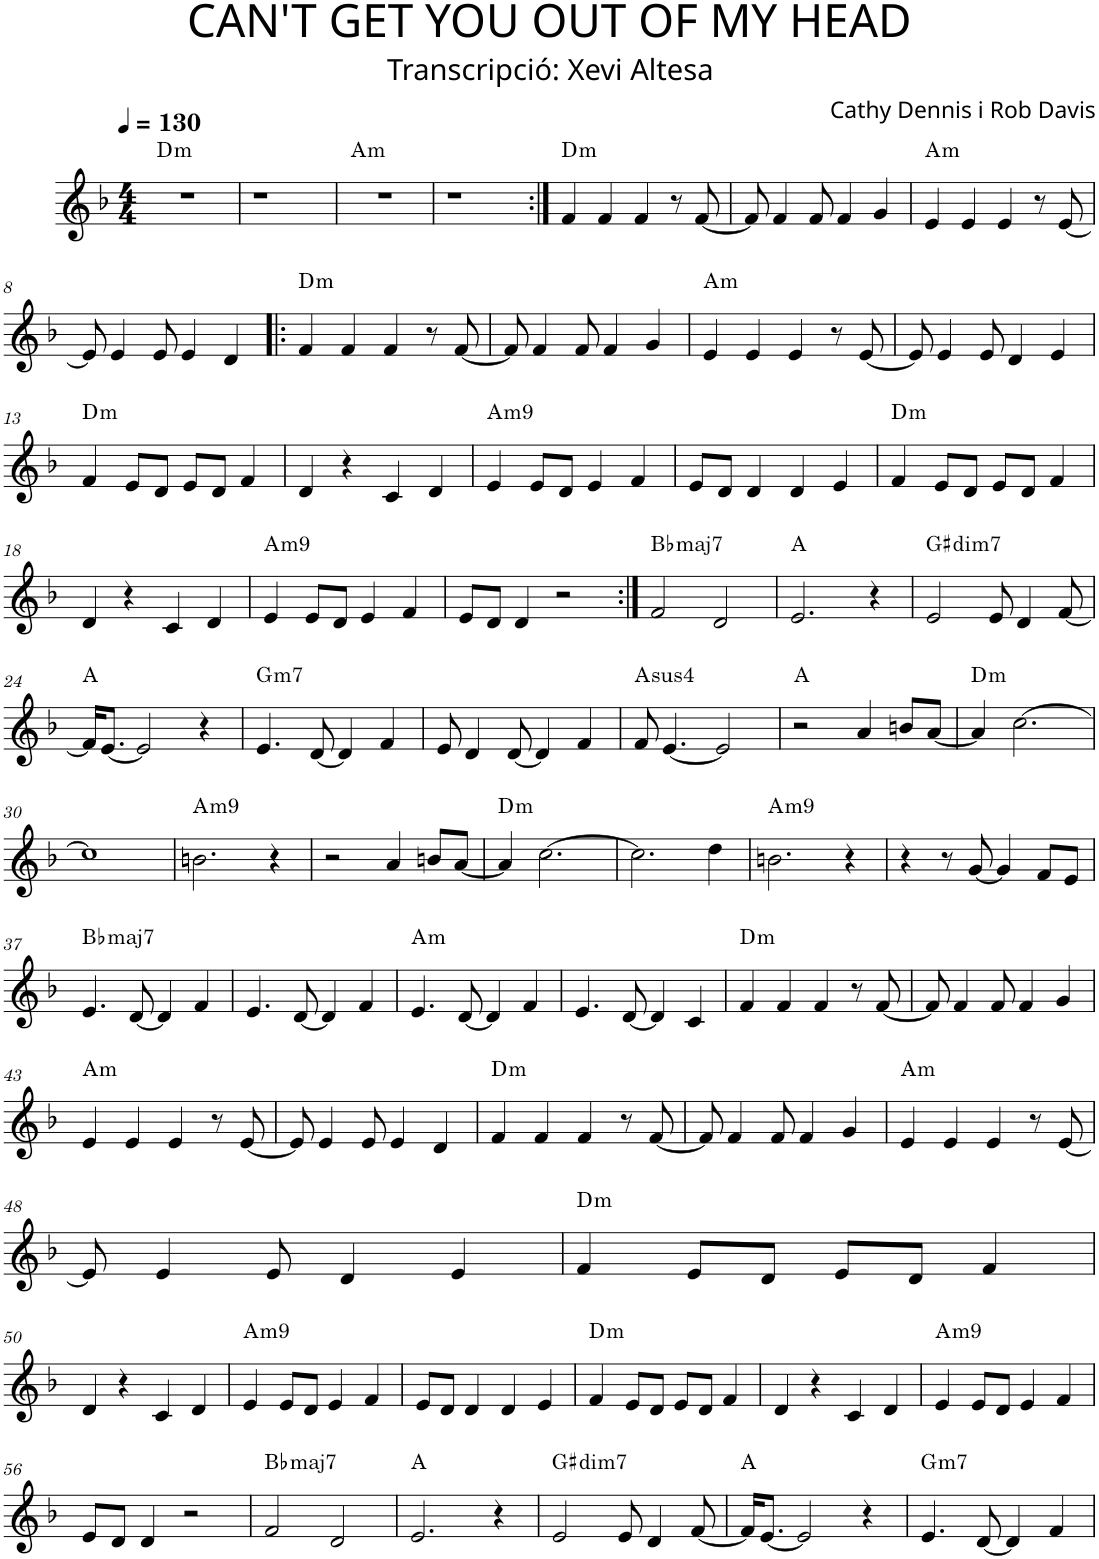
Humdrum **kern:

**kern	**harte
*part1	*part1
*staff1	*
*I"P1	*
*clefG2	*
*k[b-]	*
*M4/4	*
*MM130	*
=1	=1
!	!LO:H:kt=m
1r	D:min
=2	=2
1r	.
=3	=3
!	!LO:H:kt=m
1r	A:min
=4	=4
1r	.
=5:|!	=5:|!
!	!LO:H:kt=m
4f/	D:min
4f/	.
4f/	.
8r	.
[8f/	.
=6	=6
8f/]	.
4f/	.
8f/	.
4f/	.
4g/	.
=7	=7
!	!LO:H:kt=m
4e/	A:min
4e/	.
4e/	.
8r	.
[8e/	.
!!LO:LB:g=z
=8	=8
8e/]	.
4e/	.
8e/	.
4e/	.
4d/	.
=9!|:	=9!|:
!	!LO:H:kt=m
4f/	D:min
4f/	.
4f/	.
8r	.
[8f/	.
=10	=10
8f/]	.
4f/	.
8f/	.
4f/	.
4g/	.
=11	=11
!	!LO:H:kt=m
4e/	A:min
4e/	.
4e/	.
8r	.
[8e/	.
=12	=12
8e/]	.
4e/	.
8e/	.
4d/	.
4e/	.
!!LO:LB:g=z
=13	=13
!	!LO:H:kt=m
4f/	D:min
8e/L	.
8d/J	.
8e/L	.
8d/J	.
4f/	.
=14	=14
4d/	.
4r	.
4c/	.
4d/	.
=15	=15
!	!LO:H:kt=m9
4e/	A:min9
8e/L	.
8d/J	.
4e/	.
4f/	.
=16	=16
8e/L	.
8d/J	.
4d/	.
4d/	.
4e/	.
=17	=17
!	!LO:H:kt=m
4f/	D:min
8e/L	.
8d/J	.
8e/L	.
8d/J	.
4f/	.
!!LO:LB:g=z
=18	=18
4d/	.
4r	.
4c/	.
4d/	.
=19	=19
!	!LO:H:kt=m9
4e/	A:min9
8e/L	.
8d/J	.
4e/	.
4f/	.
=20	=20
8e/L	.
8d/J	.
4d/	.
2r	.
=21:|!	=21:|!
!	!LO:H:kt=maj7
2f/	Bb:maj7
2d/	.
=22	=22
2.e/	A:maj
4r	.
=23	=23
!	!LO:H:kt=dim7
2e/	G#:dim7
8e/	.
4d/	.
[8f/	.
!!LO:LB:g=z
=24	=24
16f/KL]	A:maj
[8.e/J	.
2e/]	.
4r	.
=25	=25
!	!LO:H:kt=m7
4.e/	G:min7
[8d/	.
4d/]	.
4f/	.
=26	=26
8e/	.
4d/	.
[8d/	.
4d/]	.
4f/	.
=27	=27
!	!LO:H:kt=4
8f/	A:sus4
[4.e/	.
2e/]	.
=28	=28
2r	A:maj
4a/	.
8bn/L	.
[8a/J	.
=29	=29
!	!LO:H:kt=m
4a/]	D:min
[2.cc\	.
!!LO:LB:g=z
=30	=30
1cc]	.
=31	=31
!	!LO:H:kt=m9
2.bn\	A:min9
4r	.
=32	=32
2r	.
4a/	.
8bn/L	.
[8a/J	.
=33	=33
!	!LO:H:kt=m
4a/]	D:min
[2.cc\	.
=34	=34
2.cc\]	.
4dd\	.
=35	=35
!	!LO:H:kt=m9
2.bn\	A:min9
4r	.
=36	=36
4r	.
8r	.
[8g/	.
4g/]	.
8f/L	.
8e/J	.
!!LO:LB:g=z
=37	=37
!	!LO:H:kt=maj7
4.e/	Bb:maj7
[8d/	.
4d/]	.
4f/	.
=38	=38
4.e/	.
[8d/	.
4d/]	.
4f/	.
=39	=39
!	!LO:H:kt=m
4.e/	A:min
[8d/	.
4d/]	.
4f/	.
=40	=40
4.e/	.
[8d/	.
4d/]	.
4c/	.
=41	=41
!	!LO:H:kt=m
4f/	D:min
4f/	.
4f/	.
8r	.
[8f/	.
=42	=42
8f/]	.
4f/	.
8f/	.
4f/	.
4g/	.
!!LO:LB:g=z
=43	=43
!	!LO:H:kt=m
4e/	A:min
4e/	.
4e/	.
8r	.
[8e/	.
=44	=44
8e/]	.
4e/	.
8e/	.
4e/	.
4d/	.
=45	=45
!	!LO:H:kt=m
4f/	D:min
4f/	.
4f/	.
8r	.
[8f/	.
=46	=46
8f/]	.
4f/	.
8f/	.
4f/	.
4g/	.
=47	=47
!	!LO:H:kt=m
4e/	A:min
4e/	.
4e/	.
8r	.
[8e/	.
!!LO:LB:g=z
=48	=48
8e/]	.
4e/	.
8e/	.
4d/	.
4e/	.
=49	=49
!	!LO:H:kt=m
4f/	D:min
8e/L	.
8d/J	.
8e/L	.
8d/J	.
4f/	.
!!LO:LB:g=z
=50	=50
4d/	.
4r	.
4c/	.
4d/	.
=51	=51
!	!LO:H:kt=m9
4e/	A:min9
8e/L	.
8d/J	.
4e/	.
4f/	.
=52	=52
8e/L	.
8d/J	.
4d/	.
4d/	.
4e/	.
=53	=53
!	!LO:H:kt=m
4f/	D:min
8e/L	.
8d/J	.
8e/L	.
8d/J	.
4f/	.
=54	=54
4d/	.
4r	.
4c/	.
4d/	.
=55	=55
!	!LO:H:kt=m9
4e/	A:min9
8e/L	.
8d/J	.
4e/	.
4f/	.
!!LO:LB:g=z
=56	=56
8e/L	.
8d/J	.
4d/	.
2r	.
=57	=57
!	!LO:H:kt=maj7
2f/	Bb:maj7
2d/	.
=58	=58
2.e/	A:maj
4r	.
=59	=59
!	!LO:H:kt=dim7
2e/	G#:dim7
8e/	.
4d/	.
[8f/	.
=60	=60
16f/KL]	A:maj
[8.e/J	.
2e/]	.
4r	.
=61	=61
!	!LO:H:kt=m7
4.e/	G:min7
[8d/	.
4d/]	.
4f/	.
=	=
*-	*-
